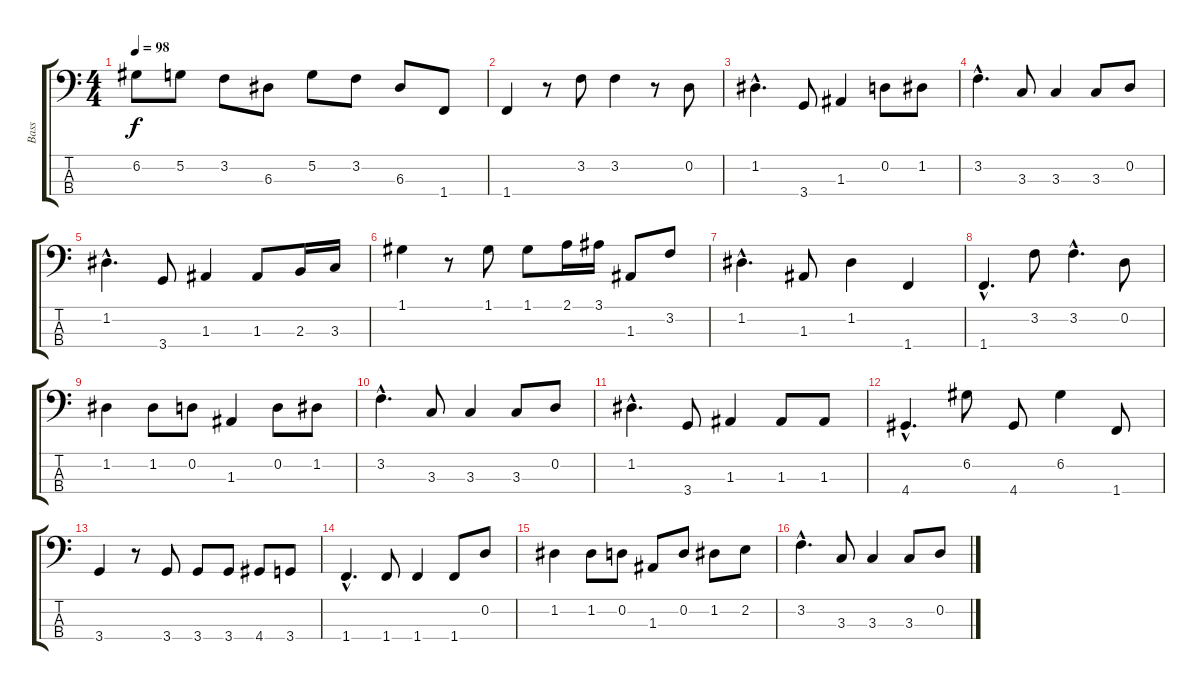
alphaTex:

\track ("Bass" "Bass") {instrument electricbassfinger}
\staff {score tabs}
\tuning (G2 D2 A1 E1) {hide}
\ts (4 4)
\tempo 98
\clef f4
\ks c
6.2.8{dy f} 5.2.8 3.2.8 6.3.8 5.2.8 3.2.8 6.3.8 1.4.8 |
1.4.4 r.8 3.2.8 3.2.4 r.8 0.2.8 |
1.2{hac}.4{d} 3.4.8 1.3.4 0.2.8 1.2.8 |
3.2{hac}.4{d} 3.3.8 3.3.4 3.3.8 0.2.8 |
1.2{hac}.4{d} 3.4.8 1.3.4 1.3.8 2.3.16 3.3.16 |
1.1.4 r.8 1.1.8 1.1.8 2.1.16 3.1.16 1.3.8 3.2.8 |
1.2{hac}.4{d} 1.3.8 1.2.4 1.4.4 |
1.4{hac}.4{d} 3.2.8 3.2{hac}.4{d} 0.2.8 |
1.2.4 1.2.8 0.2.8 1.3.4 0.2.8 1.2.8 |
3.2{hac}.4{d} 3.3.8 3.3.4 3.3.8 0.2.8 |
1.2{hac}.4{d} 3.4.8 1.3.4 1.3.8 1.3.8 |
4.4{hac}.4{d} 6.2.8 4.4.8 6.2.4 1.4.8 |
3.4.4 r.8 3.4.8 3.4.8 3.4.8 4.4.8 3.4.8 |
1.4{hac}.4{d} 1.4.8 1.4.4 1.4.8 0.2.8 |
1.2.4 1.2.8 0.2.8 1.3.8 0.2.8 1.2.8 2.2.8 |
3.2{hac}.4{d} 3.3.8 3.3.4 3.3.8 0.2.8
